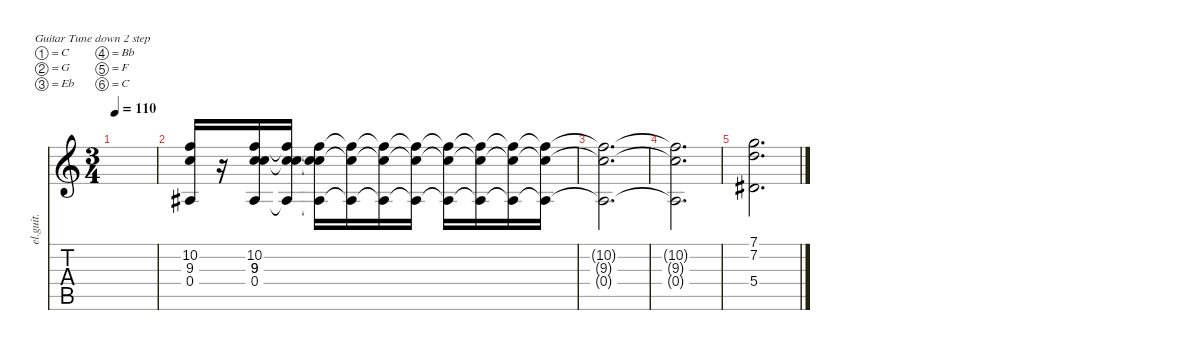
\defaultSystemsLayout 4
\hideDynamics
\bracketExtendMode nobrackets
\otherSystemsTrackNameOrientation horizontal
\track ("Clean Guitar" "el.guit.") {instrument electricguitarclean}
\staff {score tabs}
\tuning (C4 G3 Eb3 Bb2 F2 C2)
\ts (3 4)
\beaming (8 2 2 2)
\tempo 110
\clef g2
\ks c
|
(0.4{acc #} 9.3 10.2).16{beam Up} r.16{beam Up} (0.4{acc #} 9.3 10.2 9.3).16{beam Up} (10.2{t} 9.3{t} 9.3{t} 0.4{t acc #}).16{beam Up} (10.2{t} 9.3{t} 9.3{t} 0.4{t acc #}).16{beam Down} (10.2{t} 9.3{t} 0.4{t acc #}).16{beam Down} (10.2{t} 9.3{t} 0.4{t acc #}).16{beam Down} (10.2{t} 9.3{t} 0.4{t acc #}).16{beam Down} (10.2{t} 9.3{t} 0.4{t acc #}).16{beam Down} (10.2{t} 9.3{t} 0.4{t acc #}).16{beam Down} (10.2{t} 9.3{t} 0.4{t acc #}).16{beam Down} (10.2{t} 9.3{t} 0.4{t acc #}).16{beam Down} |
(10.2{t} 9.3{t} 0.4{t acc #}).2{d beam Down} |
(10.2{t} 9.3{t} 0.4{t acc #}).2{d beam Down} |
(5.4{acc #} 7.2 7.1).2{d beam Down}
